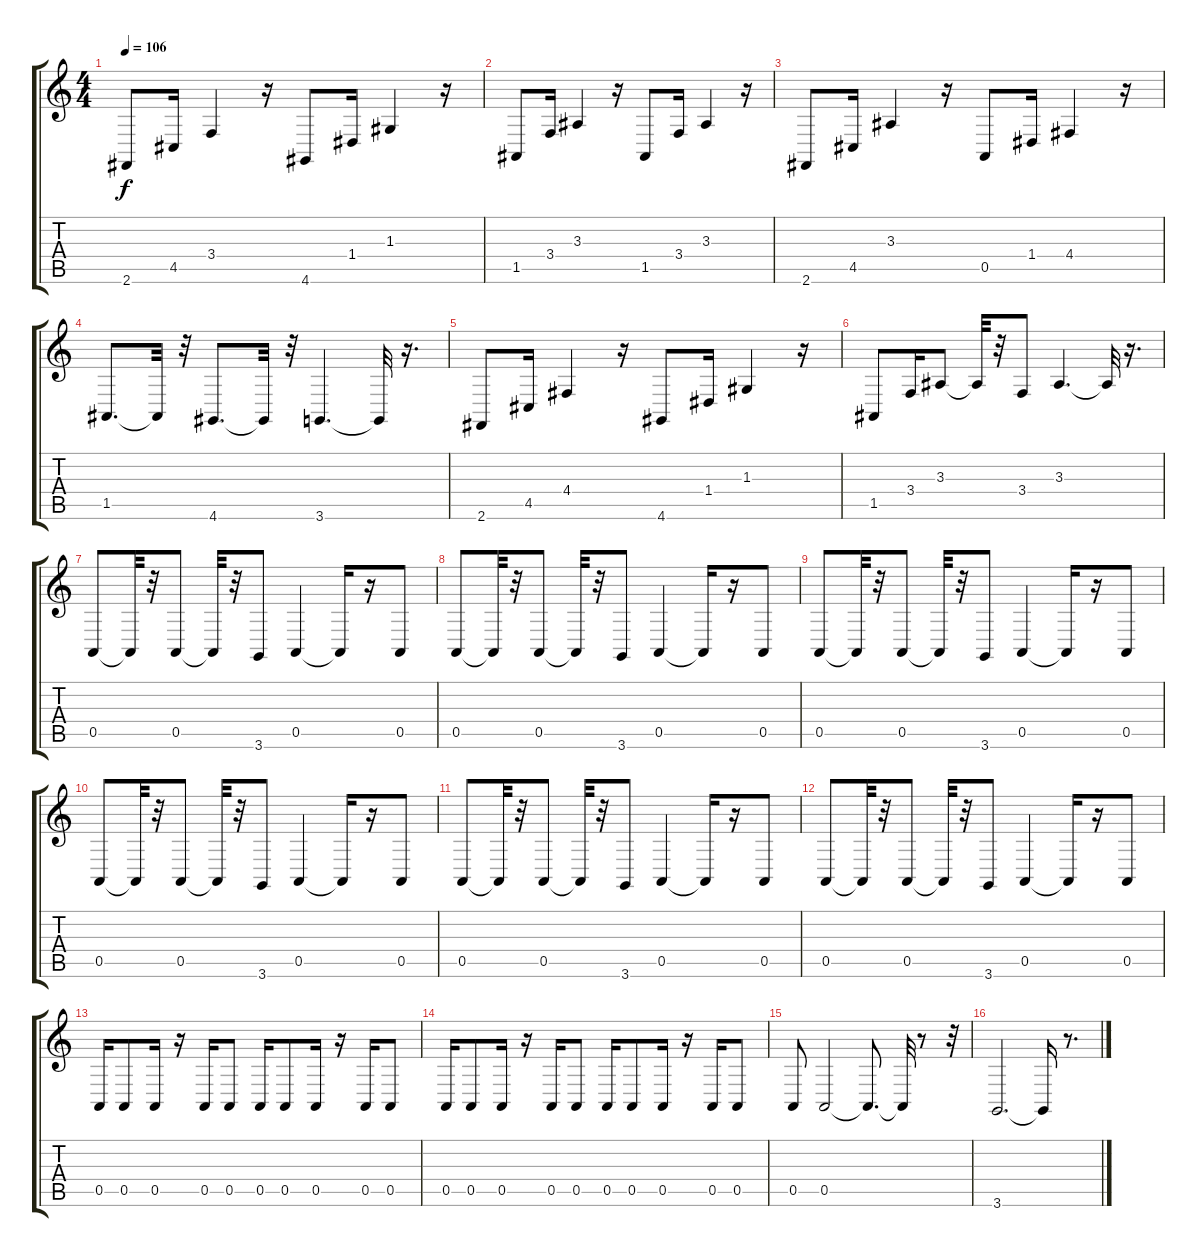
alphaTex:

\track "" {instrument acousticgrandpiano}
\staff {score tabs}
\tuning (E4 B3 G3 D3 A2 E2) {hide}
\ts (4 4)
\tempo 106
\clef g2
\ks c
2.6.8{dy f} 4.5.16 3.4.4 r.16 4.6.8 1.4.16 1.3.4 r.16 |
1.5.8 3.4.16 3.3.4 r.16 1.5.8 3.4.16 3.3.4 r.16 |
2.6.8 4.5.16 3.3.4 r.16 0.5.8 1.4.16 4.4.4 r.16 |
1.5.8{d} 1.5{t}.32 r.32 4.6.8{d} 4.6{t}.32 r.32 3.6.4{d} 3.6{t}.32 r.16{d} |
2.6.8 4.5.16 4.4.4 r.16 4.6.8 1.4.16 1.3.4 r.16 |
1.5.8 3.4.16 3.3.8 3.3{t}.32 r.32 3.4.8 3.3.4{d} 3.3{t}.32 r.16{d} |
0.5.8 0.5{t}.32 r.32 0.5.8 0.5{t}.32 r.32 3.6.8 0.5.4 0.5{t}.16 r.16 0.5.8 |
0.5.8 0.5{t}.32 r.32 0.5.8 0.5{t}.32 r.32 3.6.8 0.5.4 0.5{t}.16 r.16 0.5.8 |
0.5.8 0.5{t}.32 r.32 0.5.8 0.5{t}.32 r.32 3.6.8 0.5.4 0.5{t}.16 r.16 0.5.8 |
0.5.8 0.5{t}.32 r.32 0.5.8 0.5{t}.32 r.32 3.6.8 0.5.4 0.5{t}.16 r.16 0.5.8 |
0.5.8 0.5{t}.32 r.32 0.5.8 0.5{t}.32 r.32 3.6.8 0.5.4 0.5{t}.16 r.16 0.5.8 |
0.5.8 0.5{t}.32 r.32 0.5.8 0.5{t}.32 r.32 3.6.8 0.5.4 0.5{t}.16 r.16 0.5.8 |
0.5.16 0.5.8 0.5.16 r.16 0.5.16 0.5.8 0.5.16 0.5.8 0.5.16 r.16 0.5.16 0.5.8 |
0.5.16 0.5.8 0.5.16 r.16 0.5.16 0.5.8 0.5.16 0.5.8 0.5.16 r.16 0.5.16 0.5.8 |
0.5.8 0.5.2 0.5{t}.8{d} 0.5{t}.32 r.8 r.32 |
3.6.2{d} 3.6{t}.16 r.8{d}
